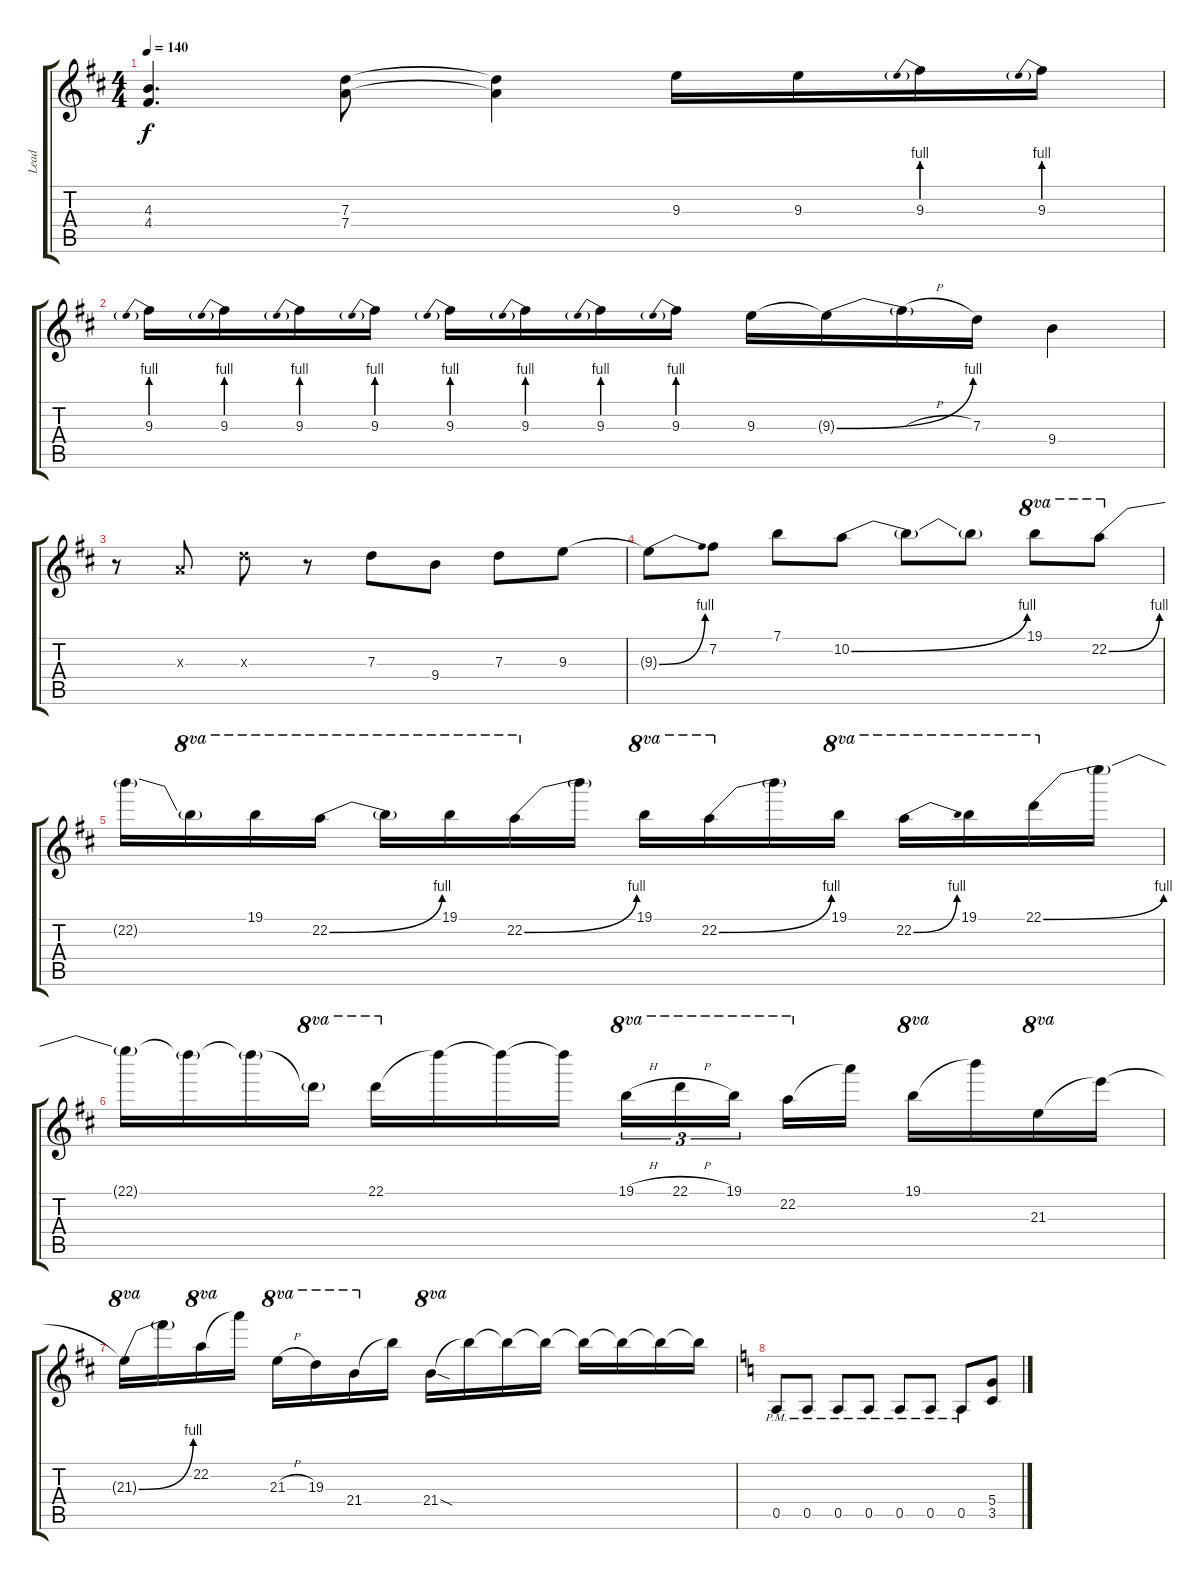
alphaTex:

\track ("Lead" "Lead") {instrument distortionguitar}
\staff {score tabs}
\tuning (E4 B3 G3 D3 A2 E2) {hide}
\ts (4 4)
\tempo 140
\clef g2
\ks bminor
(4.3{t} 4.4{t}).4{d dy f} (7.3 7.4).8 (7.3{t} 7.4{t}).4 9.3.16 9.3.16 9.3{be (prebend 0 4 60 4)}.16 9.3{be (prebend 0 4 60 4)}.16 |
9.3{be (prebend 0 4 60 4)}.16 9.3{be (prebend 0 4 60 4)}.16 9.3{be (prebend 0 4 60 4)}.16 9.3{be (prebend 0 4 60 4)}.16 9.3{be (prebend 0 4 60 4)}.16 9.3{be (prebend 0 4 60 4)}.16 9.3{be (prebend 0 4 60 4)}.16 9.3{be (prebend 0 4 60 4)}.16 9.3.16 9.3{be (bend 0 0 60 4) t}.16 9.3{h t}.16 7.3.16 9.4.4 |
r.8 2.3{x}.8 7.3{x}.8 r.8 7.3.8 9.4.8 7.3.8 9.3.8 |
9.3{be (bend 0 0 60 4) t}.8 7.2.8 7.1.8 10.2{be (bend 0 0 60 4)}.8 10.2{t}.8 10.2{t}.8 19.1.8{ot 8va} 22.2{be (bend 0 0 60 4)}.8{ot 8va} |
22.2{t}.16 22.2{t}.16{ot 8va} 19.1.16{ot 8va} 22.2{be (bend 0 0 60 4)}.16{ot 8va} 22.2{t}.16{ot 8va} 19.1.16{ot 8va} 22.2{be (bend 0 0 60 4)}.16{ot 8va} 22.2{t}.16 19.1.16{ot 8va} 22.2{be (bend 0 0 60 4)}.16{ot 8va} 22.2{t}.16 19.1.16{ot 8va} 22.2{be (bend 0 0 60 4)}.16{ot 8va} 19.1.16{ot 8va} 22.1{be (bend 0 0 60 4)}.16{ot 8va} 22.1{t}.16 |
22.1{t}.16 22.1{t}.16 22.1{t}.16 22.1{t}.16{ot 8va} 22.1.16{ot 8va} 22.1{t}.16 22.1{t}.16 22.1{t}.16 19.1{h}.16{tu (3 2) ot 8va} 22.1{h}.16{tu (3 2) ot 8va} 19.1.16{tu (3 2) ot 8va beam splitsecondary} 22.2.16{ot 8va} 22.2{t}.16 19.1.16{ot 8va} 19.1{t}.16 21.3.16{ot 8va} 21.3{t}.16 |
21.3{be (bend 0 0 60 4) t}.16{ot 8va} 21.3{t}.16 22.2.16{ot 8va} 22.2{t}.16 21.3{h}.16{ot 8va} 19.3.16{ot 8va} 21.4.16{ot 8va} 21.4{t}.16 21.4{sod}.16{ot 8va} 21.4{t}.16 21.4{t}.16 21.4{t}.16 21.4{t}.16 21.4{t}.16 21.4{t}.16 21.4{t}.16 |
\ks aminor
0.5{pm}.8 0.5{pm}.8 0.5{pm}.8 0.5{pm}.8 0.5{pm}.8 0.5{pm}.8 0.5{pm}.8 (5.4 3.5).8
